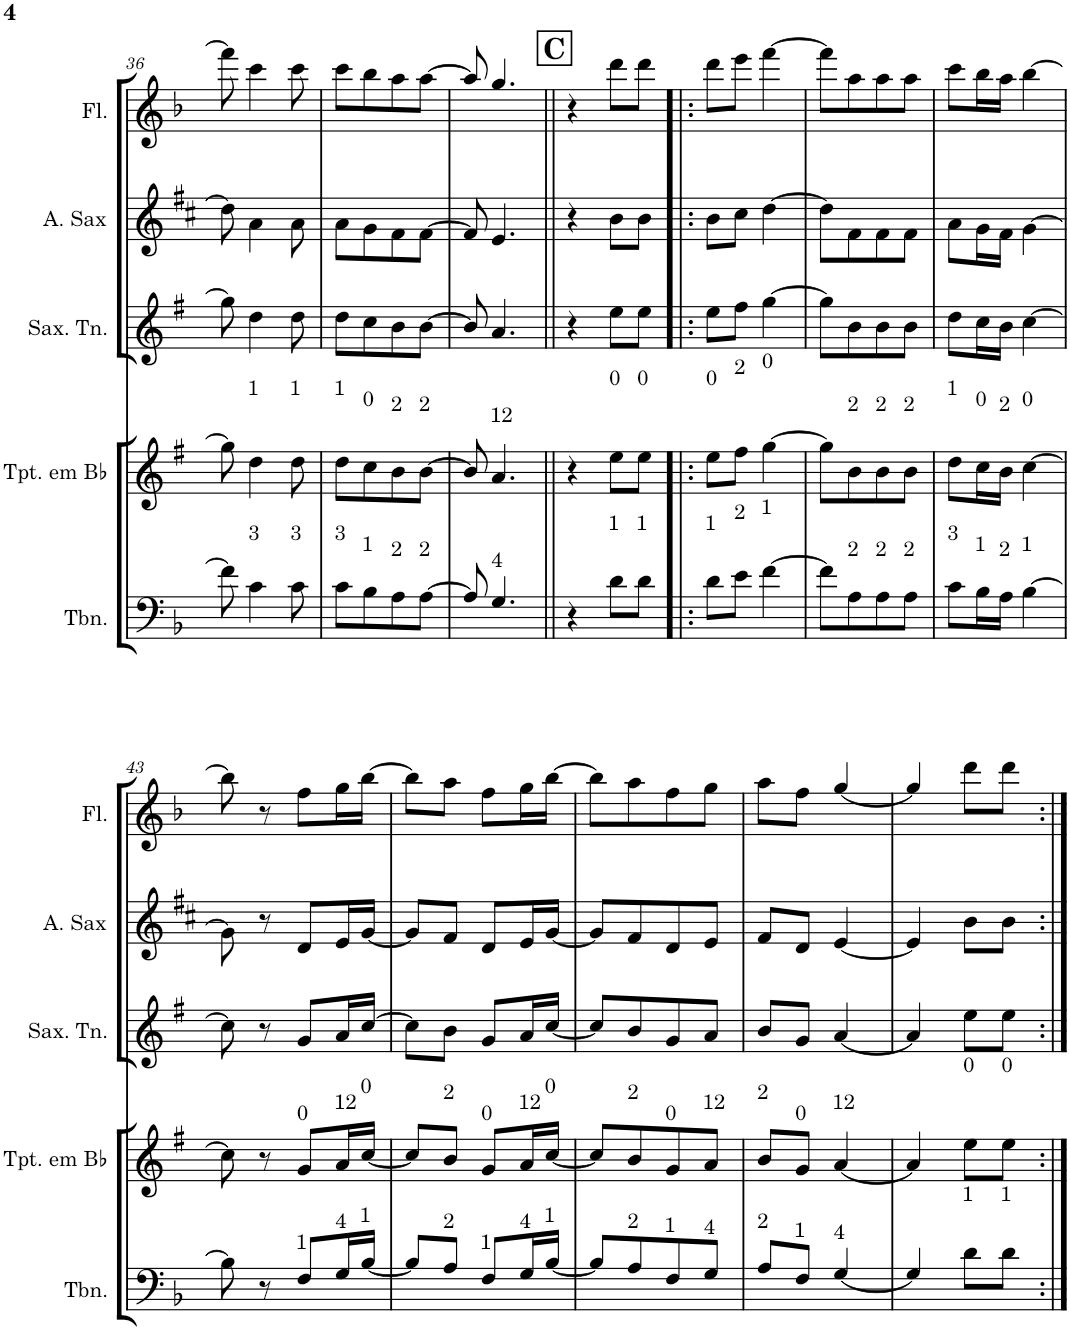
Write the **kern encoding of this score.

**kern	**kern	**kern	**kern	**kern
*part5	*part4	*part3	*part2	*part1
*staff5	*staff4	*staff3	*staff2	*staff1
*I"Trombone	*I"Trompete em Bb	*I"Saxofone Tenor	*I"Saxofone Alto	*I"Flauta Transversal
*I'Tbn.	*I'Tpt. em Bb	*I'Sax. Tn.	*	*I'Fl.
!!LO:PB:g=z
*clefF4	*clefG2	*clefG2	*clefG2	*clefG2
*	*Trd1c2	*Trd8c14	*Trd5c9	*
*k[b-]	*k[f#]	*k[f#]	*k[f#c#]	*k[b-]
*M2/4	*M2/4	*M2/4	*M2/4	*M2/4
=36	=36	=36	=36	=36
8f\]	8gg\]	8gg\]	8dd\]	8fff\]
!	!LO:TX:a:t=1	!	!	!
!LO:TX:a:t=3	!	!	!	!
4c\	4dd\	4dd\	4a\	4ccc\
!	!LO:TX:a:t=1	!	!	!
!LO:TX:a:t=3	!	!	!	!
8c\	8dd\	8dd\	8a\	8ccc\
=37	=37	=37	=37	=37
!	!LO:TX:a:t=1	!	!	!
!LO:TX:a:t=3	!	!	!	!
8c\L	8dd\L	8dd\L	8a\L	8ccc\L
!	!LO:TX:a:t=0	!	!	!
!LO:TX:a:t=1	!	!	!	!
8B-\	8cc\	8cc\	8g\	8bb-\
!	!LO:TX:a:t=2	!	!	!
!LO:TX:a:t=2	!	!	!	!
8A\	8b\	8b\	8f#\	8aa\
!	!LO:TX:a:t=2	!	!	!
!LO:TX:a:t=2	!	!	!	!
[8A\J	[8b\J	[8b\J	[8f#\J	[8aa\J
=38	=38	=38	=38	=38
8A/]	8b/]	8b/]	8f#/]	8aa/]
!	!LO:TX:a:t=12	!	!	!
!LO:TX:a:t=4	!	!	!	!
4.G/	4.a/	4.a/	4.e/	4.gg/
!!LO:REH:place=s1:a:B:cj:fs=14:t=C
=39||	=39||	=39||	=39||	=39||
4r	4r	4r	4r	4r
!	!LO:TX:a:t=0	!	!	!
!LO:TX:a:t=1	!	!	!	!
8d\L	8ee\L	8ee\L	8b\L	8ddd\L
!	!LO:TX:a:t=0	!	!	!
!LO:TX:a:t=1	!	!	!	!
8d\J	8ee\J	8ee\J	8b\J	8ddd\J
=40!|:	=40!|:	=40!|:	=40!|:	=40!|:
!	!LO:TX:a:t=0	!	!	!
!LO:TX:a:t=1	!	!	!	!
8d\L	8ee\L	8ee\L	8b\L	8ddd\L
!	!LO:TX:a:t=2	!	!	!
!LO:TX:a:t=2	!	!	!	!
8e\J	8ff#\J	8ff#\J	8cc#\J	8eee\J
!	!LO:TX:a:t=0	!	!	!
!LO:TX:a:t=1	!	!	!	!
[4f\	[4gg\	[4gg\	[4dd\	[4fff\
=41	=41	=41	=41	=41
8f\L]	8gg\L]	8gg\L]	8dd\L]	8fff\L]
!	!LO:TX:a:t=2	!	!	!
!LO:TX:a:t=2	!	!	!	!
8A\	8b\	8b\	8f#\	8aa\
!	!LO:TX:a:t=2	!	!	!
!LO:TX:a:t=2	!	!	!	!
8A\	8b\	8b\	8f#\	8aa\
!	!LO:TX:a:t=2	!	!	!
!LO:TX:a:t=2	!	!	!	!
8A\J	8b\J	8b\J	8f#\J	8aa\J
=42	=42	=42	=42	=42
!	!LO:TX:a:t=1	!	!	!
!LO:TX:a:t=3	!	!	!	!
8c\L	8dd\L	8dd\L	8a\L	8ccc\L
!	!LO:TX:a:t=0	!	!	!
!LO:TX:a:t=1	!	!	!	!
16B-\L	16cc\L	16cc\L	16g\L	16bb-\L
!	!LO:TX:a:t=2	!	!	!
!LO:TX:a:t=2	!	!	!	!
16A\JJ	16b\JJ	16b\JJ	16f#\JJ	16aa\JJ
!	!LO:TX:a:t=0	!	!	!
!LO:TX:a:t=1	!	!	!	!
[4B-\	[4cc\	[4cc\	[4g\	[4bb-\
!!LO:LB:g=z
=43	=43	=43	=43	=43
8B-\]	8cc\]	8cc\]	8g\]	8bb-\]
8r	8r	8r	8r	8r
!	!LO:TX:a:t=0	!	!	!
!LO:TX:a:t=1	!	!	!	!
8F/L	8g/L	8g/L	8d/L	8ff\L
!	!LO:TX:a:t=12	!	!	!
!LO:TX:a:t=4	!	!	!	!
16G/L	16a/L	16a/L	16e/L	16gg\L
!	!LO:TX:a:t=0	!	!	!
!LO:TX:a:t=1	!	!	!	!
[16B-/JJ	[16cc/JJ	[16cc/JJ	[16g/JJ	[16bb-\JJ
=44	=44	=44	=44	=44
8B-/L]	8cc/L]	8cc\L]	8g/L]	8bb-\L]
!	!LO:TX:a:t=2	!	!	!
!LO:TX:a:t=2	!	!	!	!
8A/J	8b/J	8b\J	8f#/J	8aa\J
!	!LO:TX:a:t=0	!	!	!
!LO:TX:a:t=1	!	!	!	!
8F/L	8g/L	8g/L	8d/L	8ff\L
!	!LO:TX:a:t=12	!	!	!
!LO:TX:a:t=4	!	!	!	!
16G/L	16a/L	16a/L	16e/L	16gg\L
!	!LO:TX:a:t=0	!	!	!
!LO:TX:a:t=1	!	!	!	!
[16B-/JJ	[16cc/JJ	[16cc/JJ	[16g/JJ	[16bb-\JJ
=45	=45	=45	=45	=45
8B-/L]	8cc/L]	8cc/L]	8g/L]	8bb-\L]
!	!LO:TX:a:t=2	!	!	!
!LO:TX:a:t=2	!	!	!	!
8A/	8b/	8b/	8f#/	8aa\
!	!LO:TX:a:t=0	!	!	!
!LO:TX:a:t=1	!	!	!	!
8F/	8g/	8g/	8d/	8ff\
!	!LO:TX:a:t=12	!	!	!
!LO:TX:a:t=4	!	!	!	!
8G/J	8a/J	8a/J	8e/J	8gg\J
=46	=46	=46	=46	=46
!	!LO:TX:a:t=2	!	!	!
!LO:TX:a:t=2	!	!	!	!
8A/L	8b/L	8b/L	8f#/L	8aa\L
!	!LO:TX:a:t=0	!	!	!
!LO:TX:a:t=1	!	!	!	!
8F/J	8g/J	8g/J	8d/J	8ff\J
!	!LO:TX:a:t=12	!	!	!
!LO:TX:a:t=4	!	!	!	!
[4G/	[4a/	[4a/	[4e/	[4gg/
=47	=47	=47	=47	=47
4G/]	4a/]	4a/]	4e/]	4gg/]
!	!LO:TX:a:t=0	!	!	!
!LO:TX:a:t=1	!	!	!	!
8d\L	8ee\L	8ee\L	8b\L	8ddd\L
!	!LO:TX:a:t=0	!	!	!
!LO:TX:a:t=1	!	!	!	!
8d\J	8ee\J	8ee\J	8b\J	8ddd\J
=:|!	=:|!	=:|!	=:|!	=:|!
*-	*-	*-	*-	*-
